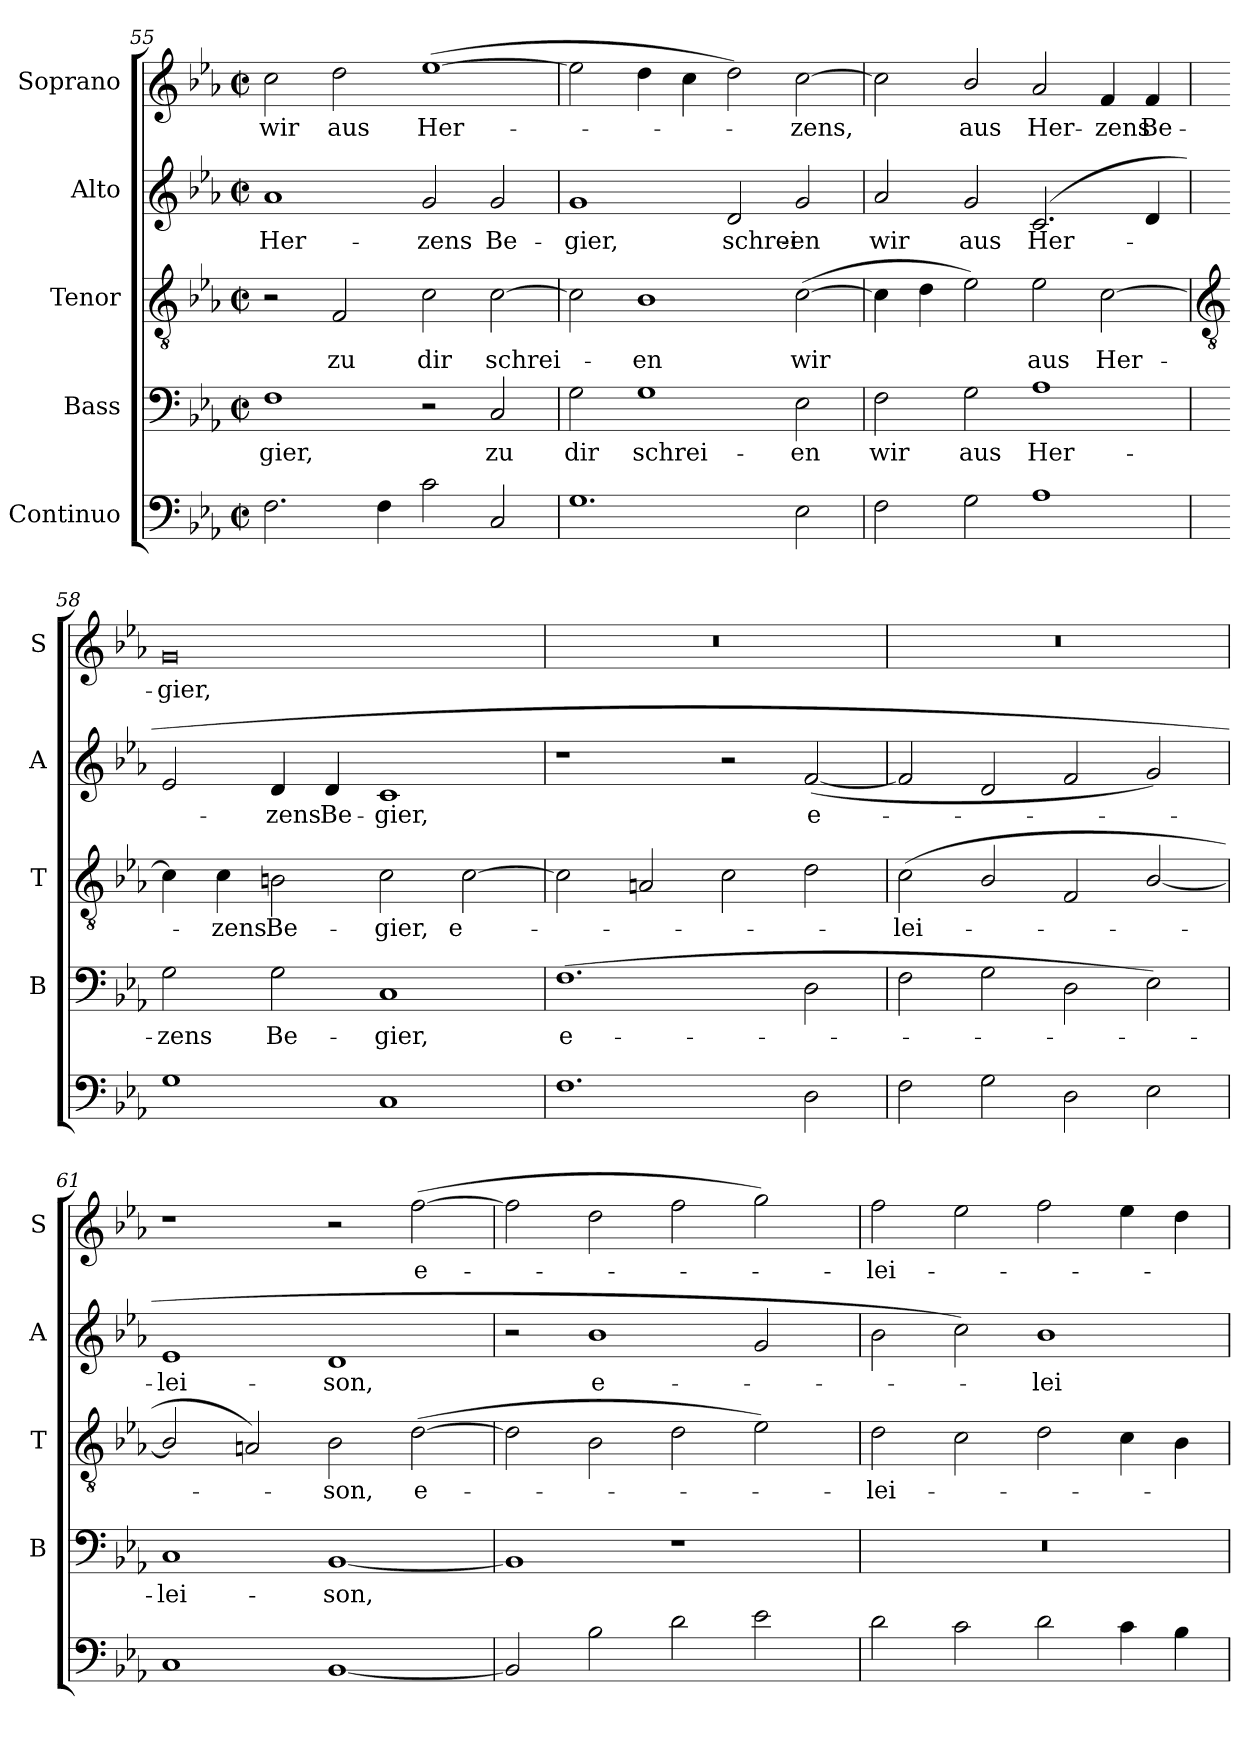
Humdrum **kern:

**kern	**kern	**text	**kern	**text	**kern	**text	**kern	**text
*part5	*part4	*part4	*part3	*part3	*part2	*part2	*part1	*part1
*staff5	*staff4	*staff4	*staff3	*staff3	*staff2	*staff2	*staff1	*staff1
*I"Continuo	*I"Bass	*	*I"Tenor	*	*I"Alto	*	*I"Soprano	*
*	*I'B	*	*I'T	*	*I'A	*	*I'S	*
*clefF4	*clefF4	*	*clefGv2	*	*clefG2	*	*clefG2	*
*k[b-e-a-]	*k[b-e-a-]	*	*k[b-e-a-]	*	*k[b-e-a-]	*	*k[b-e-a-]	*
*E-:	*E-:	*	*E-:	*	*E-:	*	*E-:	*
*M4/2	*M4/2	*	*M4/2	*	*M4/2	*	*M4/2	*
*met(c|)	*met(c|)	*	*met(c|)	*	*met(c|)	*	*met(c|)	*
=55	=55	=55	=55	=55	=55	=55	=55	=55
!	!	!LO:LY:b	!	!	!	!LO:LY:b	!	!LO:LY:b
2.F	1F	-gier,	2r	.	1a-	Her-	2cc	wir
!	!	!	!	!LO:LY:b	!	!	!	!LO:LY:b
.	.	.	2F	zu	.	.	2dd	aus
4F	.	.	.	.	.	.	.	.
!	!	!	!	!LO:LY:b	!	!LO:LY:b	!	!LO:LY:b
2c	2r	.	2c	dir	2g	-zens	(>[1ee-	Her-
!	!	!LO:LY:b	!	!LO:LY:b	!	!LO:LY:b	!	!
2C	2C	zu	[2c	schrei-	2g	Be-	.	.
=56	=56	=56	=56	=56	=56	=56	=56	=56
!	!	!LO:LY:b	!	!	!	!LO:LY:b	!	!
1.G	2G	dir	2c]	.	1g	-gier,	2ee-]	.
!	!	!LO:LY:b	!	!LO:LY:b	!	!	!	!
.	1G	schrei-	1B-	en	.	.	4dd\	.
.	.	.	.	.	.	.	4cc\	.
!	!	!	!	!	!	!LO:LY:b	!	!
.	.	.	.	.	2d	schrei-	2dd\)	.
!	!	!LO:LY:b	!	!LO:LY:b	!	!LO:LY:b	!	!LO:LY:b
2E-	2E-	-en	(>[2c	wir	2g	-en	[2cc	zens,
=57	=57	=57	=57	=57	=57	=57	=57	=57
!	!	!LO:LY:b	!	!	!	!LO:LY:b	!	!
2F	2F	wir	4c]	.	2a-	wir	2cc]	.
.	.	.	4d\	.	.	.	.	.
!	!	!LO:LY:b	!	!	!	!LO:LY:b	!	!LO:LY:b
2G	2G	aus	2e-)	.	2g	aus	2b-/	aus
!	!	!LO:LY:b	!	!LO:LY:b	!	!LO:LY:b	!	!LO:LY:b
1A-	1A-	Her-	2e-	aus	(>2.c	Her-	2a-	Her-
!	!	!	!	!LO:LY:b	!	!	!	!LO:LY:b
.	.	.	[2c	Her-	.	.	4f	-zens
!	!	!	!	!	!	!	!	!LO:LY:b
.	.	.	.	.	4d	.	4f	Be-
!!LO:LB:g=z
=58	=58	=58	=58	=58	=58	=58	=58	=58
*	*	*	*clefGv2	*	*	*	*	*
!	!	!LO:LY:b	!	!	!	!	!	!LO:LY:b
1G	2G	-zens	4c]	.	2e-	.	0g	-gier,
!	!	!	!	!LO:LY:b	!	!	!	!
.	.	.	4c	zens	.	.	.	.
!	!	!LO:LY:b	!	!LO:LY:b	!	!LO:LY:b	!	!
.	2G	Be-	2Bn	Be-	4d	zens	.	.
!	!	!	!	!	!	!LO:LY:b	!	!
.	.	.	.	.	4d	Be-	.	.
!	!	!LO:LY:b	!	!LO:LY:b	!	!LO:LY:b	!	!
1C	1C	-gier,	2c	-gier,	1c	-gier,	.	.
!	!	!	!	!LO:LY:b	!	!	!	!
.	.	.	[2c	e-	.	.	.	.
=59	=59	=59	=59	=59	=59	=59	=59	=59
!	!	!LO:LY:b	!	!	!	!	!	!
1.F	(>1.F	e-	2c]	.	1r	.	0r	.
.	.	.	2An	.	.	.	.	.
.	.	.	2c	.	2r	.	.	.
!	!	!	!	!	!	!LO:LY:b	!	!
2D	2D	.	2d\	.	(<[2f	e-	.	.
=60	=60	=60	=60	=60	=60	=60	=60	=60
!	!	!	!	!LO:LY:b	!	!	!	!
2F	2F	.	(<2c	lei-	2f]	.	0r	.
2G	2G	.	2B-/	.	2d	.	.	.
2D	2D	.	2F	.	2f	.	.	.
2E-	2E-)	.	[2B-/	.	2g)	.	.	.
=61	=61	=61	=61	=61	=61	=61	=61	=61
!	!	!LO:LY:b	!	!	!	!LO:LY:b	!	!
1C	1C	lei-	2B-/]	.	1e-	lei-	1r	.
.	.	.	2An)	.	.	.	.	.
!	!	!LO:LY:b	!	!LO:LY:b	!	!LO:LY:b	!	!
[1BB-	[1BB-	-son,	2B-	son,	1d	-son,	2r	.
!	!	!	!	!LO:LY:b	!	!	!	!LO:LY:b
.	.	.	(>[2d\	e-	.	.	(>[2ff	e-
=62	=62	=62	=62	=62	=62	=62	=62	=62
2BB-]	1BB-]	.	2d\]	.	2r	.	2ff]	.
!	!	!	!	!	!	!LO:LY:b	!	!
2B-	.	.	2B-	.	1b-	e-	2dd	.
2d	1r	.	2d\	.	.	.	2ff	.
2e-	.	.	2e-)	.	2g	.	2gg)	.
=63	=63	=63	=63	=63	=63	=63	=63	=63
!	!	!	!	!LO:LY:b	!	!	!	!LO:LY:b
2d	0r	.	2d\	lei-	2b-	.	2ff	lei-
2c	.	.	2c	.	2cc)	.	2ee-	.
!	!	!	!	!	!	!LO:LY:b	!	!
2d	.	.	2d\	.	1b-	lei-	2ff	.
4c	.	.	4c	.	.	.	4ee-	.
4B-	.	.	4B-	.	.	.	4dd	.
=	=	=	=	=	=	=	=	=
*-	*-	*-	*-	*-	*-	*-	*-	*-
